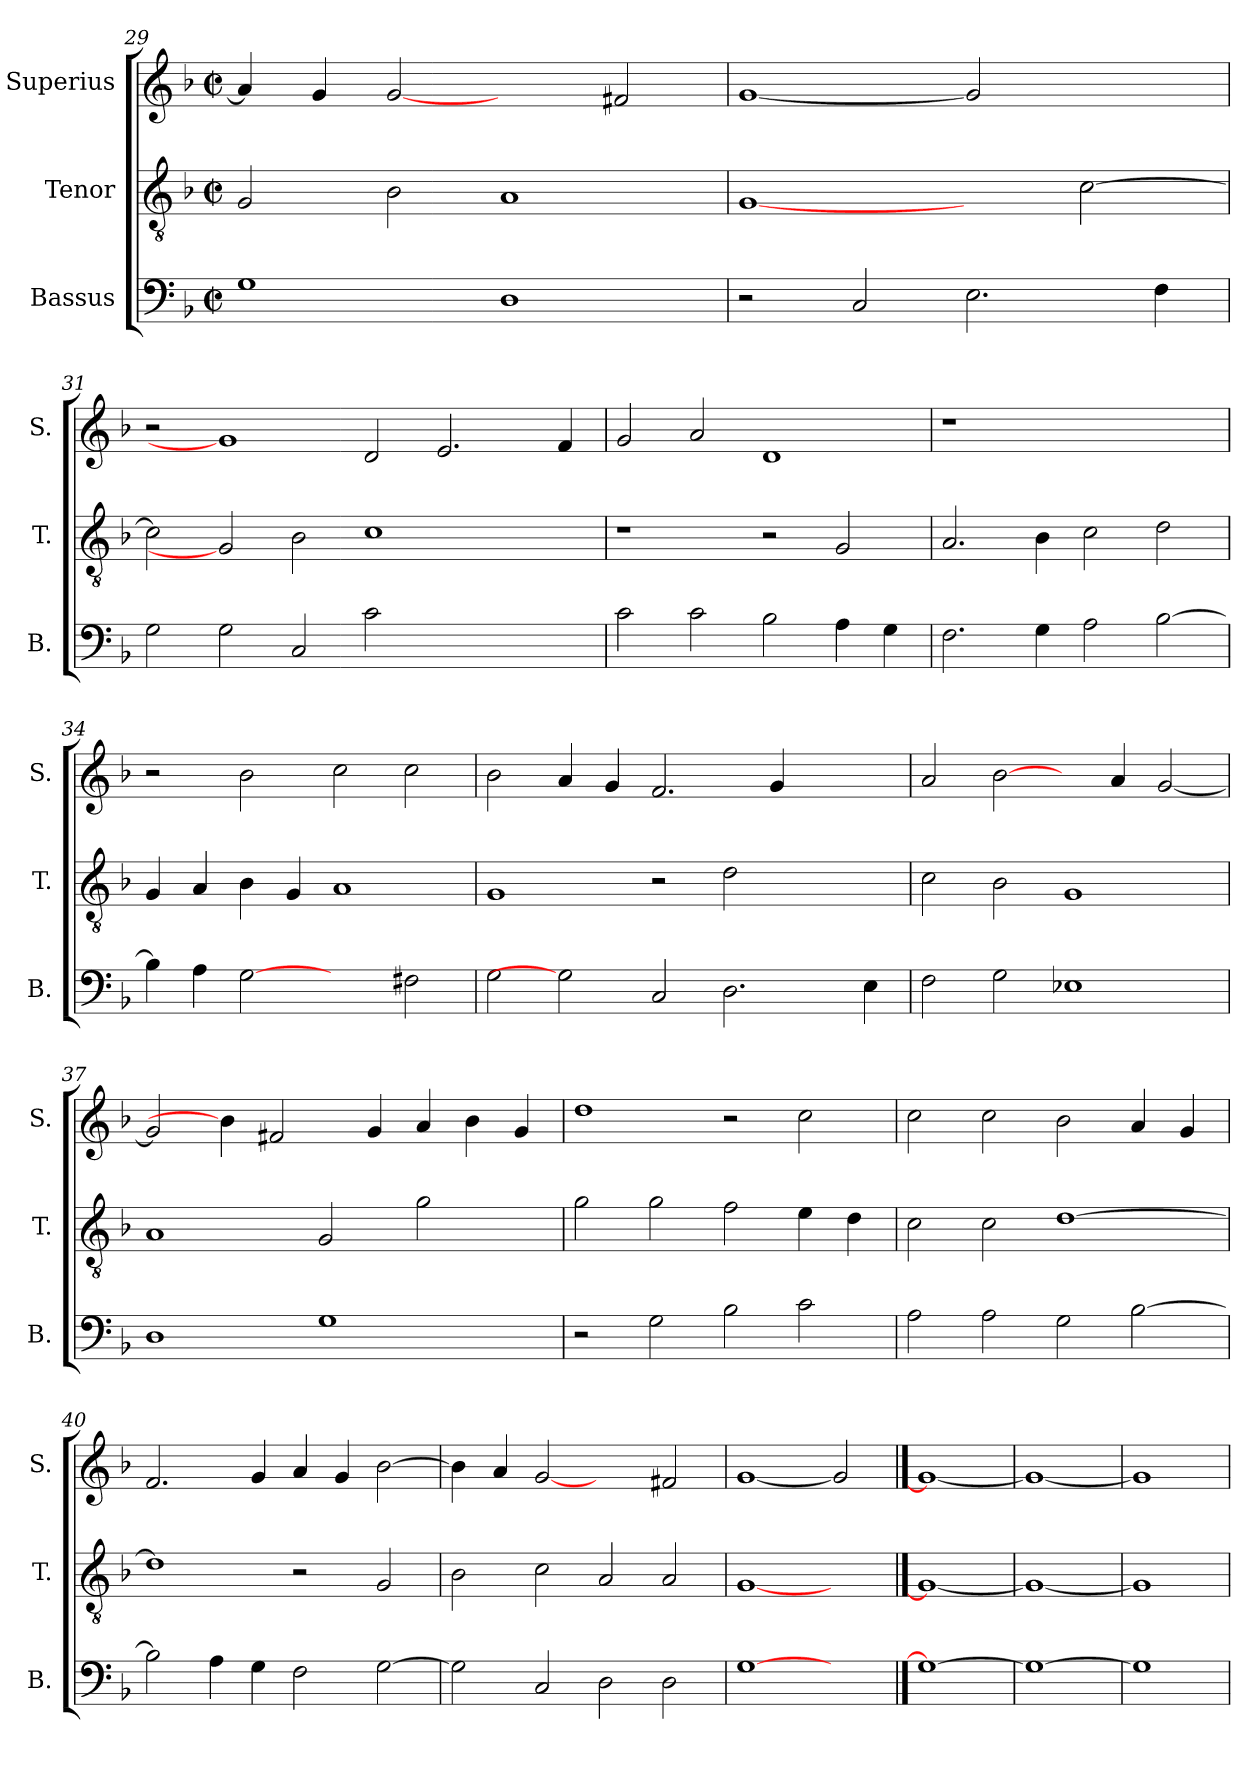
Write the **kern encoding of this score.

**kern	**kern	**kern
*part3	*part2	*part1
*staff3	*staff2	*staff1
*I"Bassus	*I"Tenor	*I"Superius
*I'B.	*I'T.	*I'S.
*clefF4	*clefGv2	*clefG2
*	*ITrd7c12	*
*k[b-]	*k[b-]	*k[b-]
*F:	*F:	*F:
*M2/2	*M2/2	*M2/2
*met(c|)	*met(c|)	*met(c|)
=29	=29	=29
1Gi	2GGi/	4ai/]
.	.	4gi/
.	2BB-i\	[2gi
1Di	1AAi	2ryy
.	.	2f#Xi/
=30	=30	=30
2r	[1GGi	[1gi
2Ci/	.	.
2.Ei\	2ryy	2gi]
.	[>2Ci\	2ryy
4Fi\	.	.
!!LO:LB:g=z
=31	=31	=31
2Gi\	2Ci\]	2r
2Gi\	2GGi]	1gi]
2Ci/	2BB-i\	.
2ci\	1Ci	2di/
1ryy	.	2.ei/
.	2ryy	.
.	.	4fi/
=32	=32	=32
2ci\	1r	2gi/
2ci\	.	2ai/
2B-i\	2r	1di
4Ai\	2GGi/	.
4Gi\	.	.
=33	=33	=33
!	!	!LO:N:vis=1
2.Fi\	2.AAi/	1r
4Gi\	4BB-i\	.
2Ai\	2Ci\	1ryy
[>2B-i\	2Di\	.
=34	=34	=34
4B-i\]	4GGi/	2r
4Ai\	4AAi/	.
[2Gi	4BB-i\	2b-i\
.	4GGi/	.
2ryy	1AAi	2cci\
2F#Xi\	.	2cci\
=35	=35	=35
2Gi\	1GGi	2b-i\
2Gi]	.	4ai/
.	.	4gi/
2Ci/	2r	2.fi/
2.Di\	2Di\	.
.	.	4gi/
.	2ryy	2ryy
4Ei\	.	.
!!LO:LB:g=z
=36	=36	=36
2Fi\	2Ci\	2ai/
2Gi\	2BB-i\	[2b-i\
1E-Xi	1GGi	4ryy
.	.	4ai/
.	.	[<2gi/
=37	=37	=37
1Di	1AAi	2gi/]
.	.	4b-i\]
.	.	2f#Xi/
1Gi	2GGi/	.
.	.	4gi/
.	2Gi\	4ai/
.	.	4b-i\
4ryy	4ryy	4gi/
=38	=38	=38
2r	2Gi\	1ddi
2Gi\	2Gi\	.
2B-i\	2Fi\	2r
2ci\	4Ei\	2cci\
.	4Di\	.
!!LO:PB:g=z
=39	=39	=39
2Ai\	2Ci\	2cci\
2Ai\	2Ci\	2cci\
2Gi\	[>1Di	2b-i\
[>2B-i\	.	4ai/
.	.	4gi/
=40	=40	=40
2B-i\]	1Di]	2.fi/
4Ai\	.	.
4Gi\	.	4gi/
2Fi\	2r	4ai/
.	.	4gi/
[>2Gi\	2GGi/	[>2b-i\
=41	=41	=41
2Gi\]	2BB-i\	4b-i\]
.	.	4ai/
2Ci/	2Ci\	[2gi
2Di\	2AAi/	2ryy
2Di\	2AAi/	2f#Xi/
=42	=42	=42
[1Gi	[1GGi	[1gi
2ryy	2ryy	2gi]
==43	==43	==43
1Gi_	1GGi_	1gi_
=44	=44	=44
1Gi_	1GGi_	1gi_
=45	=45	=45
1Gi]	1GGi]	1gi]
=	=	=
*-	*-	*-
